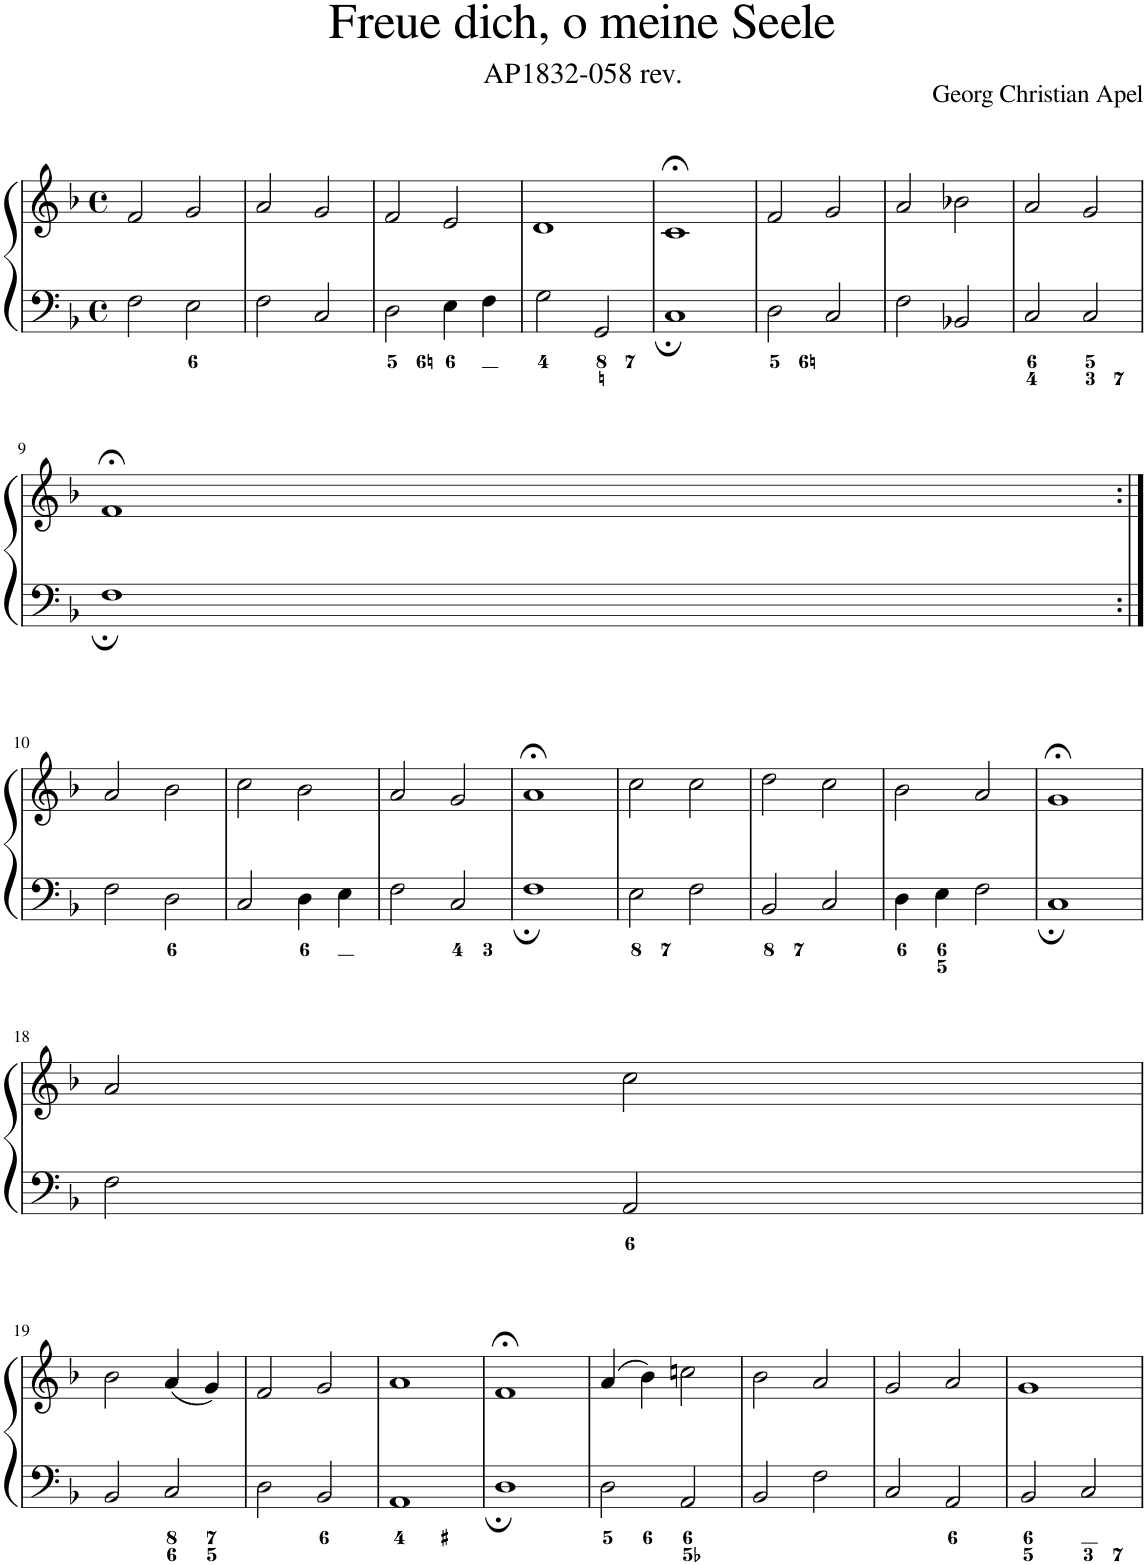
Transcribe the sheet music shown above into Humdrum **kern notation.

**kern	**kern
*part1	*part1
*staff2	*staff1
*I"Piano	*
*I'Pno.	*
*clefF4	*clefG2
*k[b-]	*k[b-]
*M4/4	*M4/4
*met(c)	*met(c)
=1	=1
2F\	2f/
2E\	2g/
=2	=2
2F\	2a/
2C/	2g/
=3	=3
2D\	2f/
4E\	2e/
4F\	.
=4	=4
2G\	1d
2GG/	.
=5	=5
1C	1c;<
=6	=6
2D\	2f/
2C/	2g/
=7	=7
2F\	2a/
2BB-X/	2b-X\
=8	=8
2C/	2a/
2C/	2g/
!!LO:LB:g=z
=9	=9
1F	1f;<
!!LO:LB:g=z
=10:|!	=10:|!
2F\	2a/
2D\	2b-\
=11	=11
2C/	2cc\
4D\	2b-\
4E\	.
=12	=12
2F\	2a/
2C/	2g/
=13	=13
1F	1a;<
=14	=14
2E\	2cc\
2F\	2cc\
=15	=15
2BB-/	2dd\
2C/	2cc\
=16	=16
4D\	2b-\
4E\	.
2F\	2a/
=17	=17
1C	1g;<
!!LO:LB:g=z
=18	=18
2F\	2a/
2AA/	2cc\
!!LO:LB:g=z
=19	=19
2BB-/	2b-\
2C/	(4a/
.	4g/)
=20	=20
2D\	2f/
2BB-/	2g/
=21	=21
1AA	1a
=22	=22
1D	1f;<
=23	=23
2D\	(4a/
.	4b-\)
2AA/	2ccn\
=24	=24
2BB-/	2b-\
2F\	2a/
=25	=25
2C/	2g/
2AA/	2a/
=26	=26
2BB-/	1g
2C/	.
=	=
*-	*-
